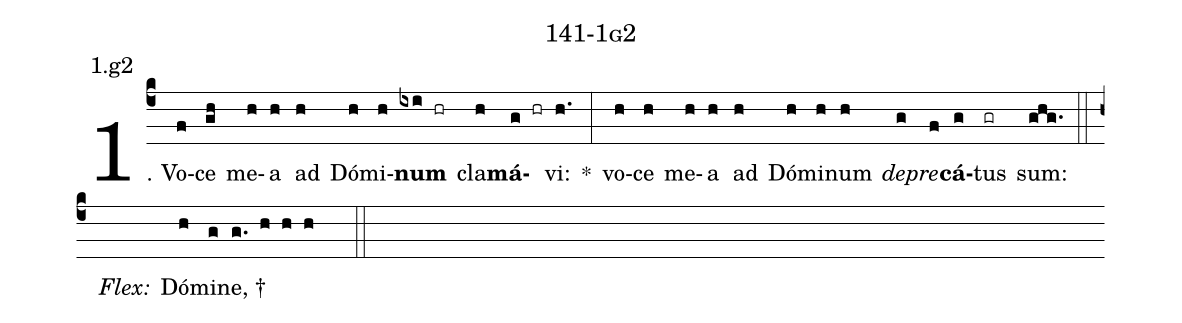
name: 141-1g2;
annotation: 1.g2;
%%
(c4)1. Vo(f)ce(gh) me(h)a(h) ad(h) Dó(h)mi(h)<b>num</b>(ixi hr) cla(h)<b>má</b>(g hr)vi:(h.) *(:) vo(h)ce(h) me(h)a(h) ad(h) Dó(h)mi(h)num(h) <i>de</i>(g)<i>pre</i>(f)<b>cá</b>(g)tus(gr) sum:(ghg.) (::)
<i>Flex:</i>()  Dó(h)mi(g)ne, †(g. h h h  ::)
